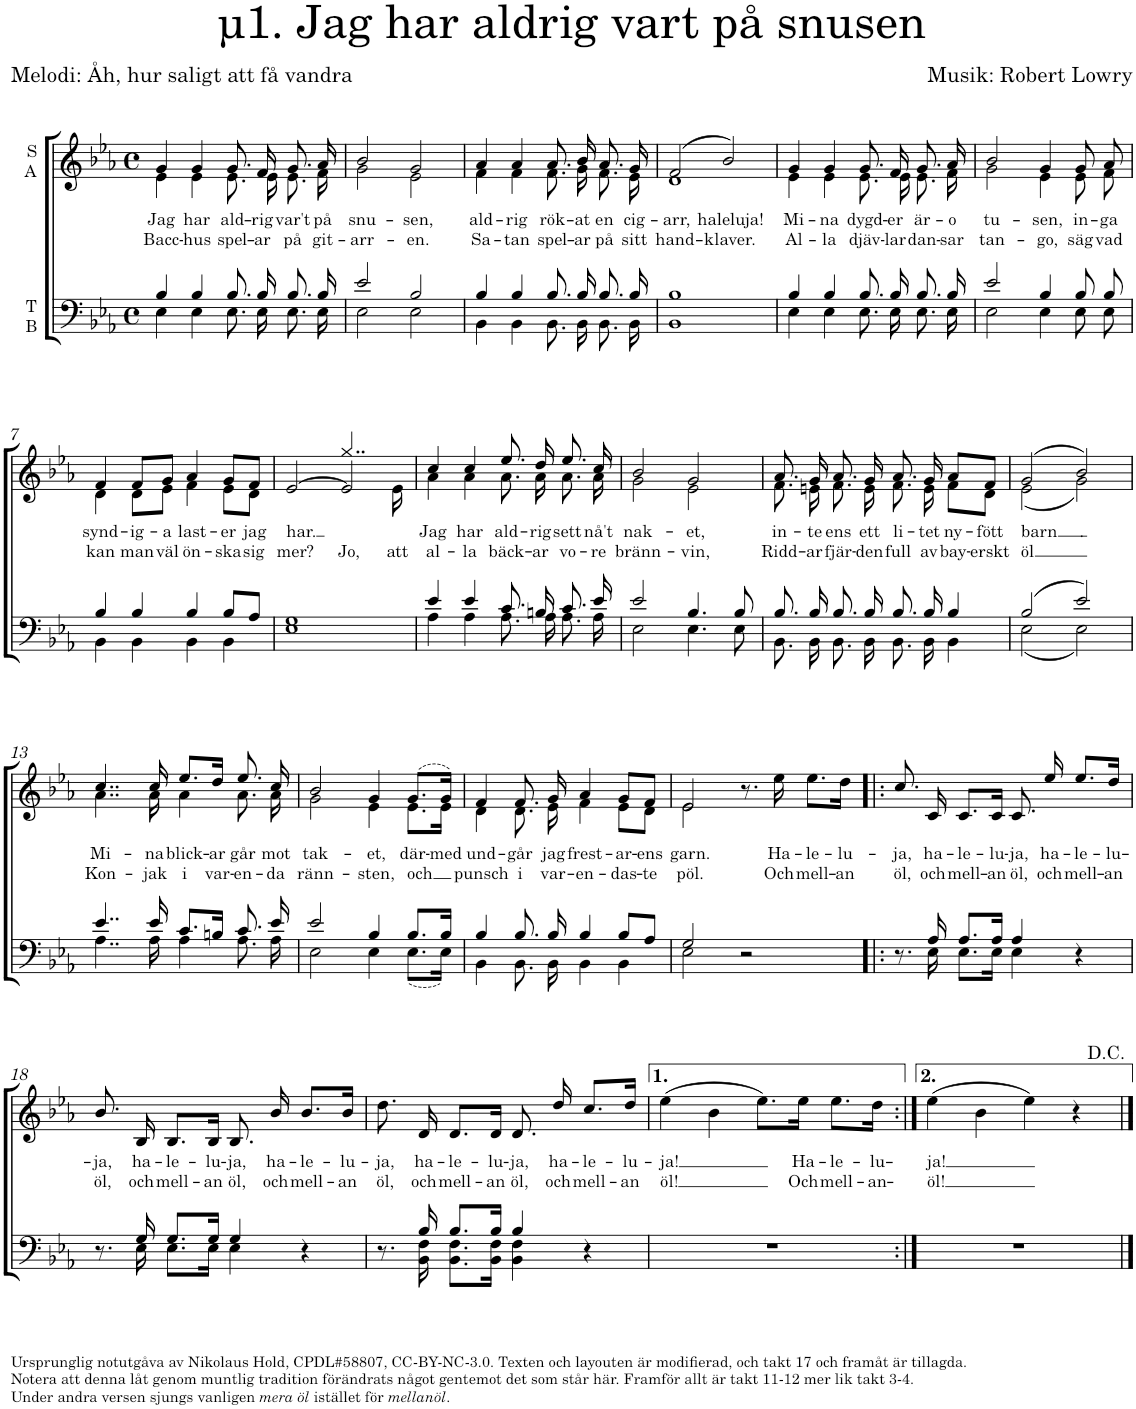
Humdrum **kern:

**kern	**kern	**text	**text
*part2	*part1	*part1	*part1
*staff2	*staff1	*staff1	*staff1
*I"T B	*I"S A	*	*
*clefF4	*clefG2	*	*
*k[b-e-a-]	*k[b-e-a-]	*	*
*M4/4	*M4/4	*	*
*met(c)	*met(c)	*	*
=1	=1	=1	=1
*^	*	*	*
!	!	!	!LO:LY:b	!LO:LY:b
*	*	*^	*	*
4B-/	4E-\	4g/	4e-\	Jag	Bacc-
!	!	!	!	!LO:LY:b	!LO:LY:b
4B-/	4E-\	4g/	4e-\	har	-hus
!	!	!	!	!LO:LY:b	!LO:LY:b
8.B-/	8.E-\	8.g/	8.e-\	ald-	spel-
!	!	!	!	!LO:LY:b	!LO:LY:b
16B-/	16E-\	16f/	16e-\	-rig	-ar
!	!	!	!	!LO:LY:b	!LO:LY:b
8.B-/	8.E-\	8.g/	8.e-\	var't	på
!	!	!	!	!LO:LY:b	!LO:LY:b
16B-/	16E-\	16a-/	16f\	på	git-
=2	=2	=2	=2	=2	=2
!	!	!	!	!LO:LY:b	!LO:LY:b
2e-/	2E-\	2b-/	2g\	snu-	-arr-
!	!	!	!	!LO:LY:b	!LO:LY:b
2B-/	2E-\	2g/	2e-\	-sen,	-en.
=3	=3	=3	=3	=3	=3
!	!	!	!	!LO:LY:b	!LO:LY:b
4B-/	4BB-\	4a-/	4f\	ald-	Sa-
!	!	!	!	!LO:LY:b	!LO:LY:b
4B-/	4BB-\	4a-/	4f\	-rig	-tan
!	!	!	!	!LO:LY:b	!LO:LY:b
8.B-/	8.BB-\	8.a-/	8.f\	rök-	spel-
!	!	!	!	!LO:LY:b	!LO:LY:b
16B-/	16BB-\	16b-/	16g\	-at	-ar
!	!	!	!	!LO:LY:b	!LO:LY:b
8.B-/	8.BB-\	8.a-/	8.f\	en	på
!	!	!	!	!LO:LY:b	!LO:LY:b
16B-/	16BB-\	16g/	16e-\	cig-	sitt
=4	=4	=4	=4	=4	=4
!	!	!	!	!LO:LY:b	!LO:LY:b
1B-	1BB-	(2f/	1d	-arr,	hand-
!	!	!	!	!LO:LY:b	!LO:LY:b
.	.	2b-/)	.	haleluja!	-klaver.
=5	=5	=5	=5	=5	=5
!	!	!	!	!LO:LY:b	!LO:LY:b
4B-/	4E-\	4g/	4e-\	Mi-	Al-
!	!	!	!	!LO:LY:b	!LO:LY:b
4B-/	4E-\	4g/	4e-\	-na	-la
!	!	!	!	!LO:LY:b	!LO:LY:b
8.B-/	8.E-\	8.g/	8.e-\	dygd-	djäv-
!	!	!	!	!LO:LY:b	!LO:LY:b
16B-/	16E-\	16f/	16e-\	-er	-lar
!	!	!	!	!LO:LY:b	!LO:LY:b
8.B-/	8.E-\	8.g/	8.e-\	är-	dan-
!	!	!	!	!LO:LY:b	!LO:LY:b
16B-/	16E-\	16a-/	16f\	-o	-sar
=6	=6	=6	=6	=6	=6
!	!	!	!	!LO:LY:b	!LO:LY:b
2e-/	2E-\	2b-/	2g\	tu-	tan-
!	!	!	!	!LO:LY:b	!LO:LY:b
4B-/	4E-\	4g/	4e-\	-sen,	-go,
!	!	!	!	!LO:LY:b	!LO:LY:b
8B-/	8E-\	8g/	8e-\	in-	säg
!	!	!	!	!LO:LY:b	!LO:LY:b
8B-/	8E-\	8a-/	8f\	-ga	vad
!!LO:LB:g=z	!!
=7	=7	=7	=7	=7	=7
!	!	!	!	!LO:LY:b	!LO:LY:b
4B-/	4BB-\	4f/	4d\	synd-	kan
!	!	!	!	!LO:LY:b	!LO:LY:b
4B-/	4BB-\	8f/L	8d\L	-ig-	man
!	!	!	!	!LO:LY:b	!LO:LY:b
.	.	8g/J	8e-\J	-a	väl
!	!	!	!	!LO:LY:b	!LO:LY:b
4B-/	4BB-\	4a-/	4f\	last-	ön-
!	!	!	!	!LO:LY:b	!LO:LY:b
8B-/L	4BB-\	8g/L	8e-\L	-er	-ska
!	!	!	!	!LO:LY:b	!LO:LY:b
8A-/J	.	8f/J	8d\J	jag	sig
=8	=8	=8	=8	=8	=8
!	!	!	!	!LO:LY:b	!LO:LY:b
1G	1E-	[2e-/	2ryy	har.	mer?
!	!	!	!	!	!LO:LY:b
.	.	2e-/]	4..gg/	.	Jo,
!	!	!	!	!	!LO:LY:b
.	.	.	16e-\	.	att
=9	=9	=9	=9	=9	=9
!	!	!	!	!LO:LY:b	!LO:LY:b
4e-/	4A-\	4cc/	4a-\	Jag	al-
!	!	!	!	!LO:LY:b	!LO:LY:b
4e-/	4A-\	4cc/	4a-\	har	-la
!	!	!	!	!LO:LY:b	!LO:LY:b
8.c/	8.A-\	8.ee-/	8.a-\	ald-	bäck-
!	!	!	!	!LO:LY:b	!LO:LY:b
16Bn/	16A-\	16dd/	16a-\	-rig	-ar
!	!	!	!	!LO:LY:b	!LO:LY:b
8.c/	8.A-\	8.ee-/	8.a-\	sett	vo-
!	!	!	!	!LO:LY:b	!LO:LY:b
16e-/	16A-\	16cc/	16a-\	nå't	-re
=10	=10	=10	=10	=10	=10
!	!	!	!	!LO:LY:b	!LO:LY:b
2e-/	2E-\	2b-/	2g\	nak-	bränn-
!	!	!	!	!LO:LY:b	!LO:LY:b
4.B-/	4.E-\	2g/	2e-\	-et,	-vin,
8B-/	8E-\	.	.	.	.
=11	=11	=11	=11	=11	=11
!	!	!	!	!LO:LY:b	!LO:LY:b
8.B-/	8.BB-\	8.a-/	8.f\	in-	Ridd-
!	!	!	!	!LO:LY:b	!LO:LY:b
16B-/	16BB-\	16g/	16en\	-te	-ar
!	!	!	!	!LO:LY:b	!LO:LY:b
8.B-/	8.BB-\	8.a-/	8.f\	ens	fjär-
!	!	!	!	!LO:LY:b	!LO:LY:b
16B-/	16BB-\	16g/	16e\	ett	-den
!	!	!	!	!LO:LY:b	!LO:LY:b
8.B-/	8.BB-\	8.a-/	8.f\	li-	full
!	!	!	!	!LO:LY:b	!LO:LY:b
16B-/	16BB-\	16g/	16e\	-tet	av
!	!	!	!	!LO:LY:b	!LO:LY:b
4B-/	4BB-\	8a-/L	8f\L	ny-	bay-
!	!	!	!	!LO:LY:b	!LO:LY:b
.	.	8f/J	8d\J	-fött	-erskt
=12	=12	=12	=12	=12	=12
!	!	!	!	!LO:LY:b	!LO:LY:b
(2B-/	(2E-\	(2g/	(2e-\	barn	öl
!	!	!	!	!LO:LY:b	!
2e-/)	2E-\)	2b-/)	2g\)	.	.
!!LO:LB:g=z	!!
=13	=13	=13	=13	=13	=13
!	!	!	!	!LO:LY:b	!LO:LY:b
4..e-/	4..A-\	4..cc/	4..a-\	Mi-	Kon-
!	!	!	!	!LO:LY:b	!LO:LY:b
16e-/	16A-\	16cc/	16a-\	na	jak
!	!	!	!	!LO:LY:b	!LO:LY:b
8.c/L	4A-\	8.ee-/L	4a-\	blick-	i
!	!	!	!	!LO:LY:b	!LO:LY:b
16Bn/Jk	.	16dd/Jk	.	-ar	var-
!	!	!	!	!LO:LY:b	!LO:LY:b
8.c/	8.A-\	8.ee-/	8.a-\	går	-en-
!	!	!	!	!LO:LY:b	!LO:LY:b
16e-/	16A-\	16cc/	16a-\	mot	-da
=14	=14	=14	=14	=14	=14
!	!	!	!	!LO:LY:b	!LO:LY:b
2e-/	2E-\	2b-/	2g\	tak-	ränn-
!	!	!	!	!LO:LY:b	!LO:LY:b
4B-/	4E-\	4g/	4e-\	-et,	-sten,
!	!	!	!	!LO:LY:b	!LO:LY:b
8.B-/L	(8.E-\L	(8.g/L	8.e-\L	där-	och
!	!	!	!	!LO:LY:b	!
16B-/Jk	16E-\Jk)	16g/Jk)	16e-\Jk	-med	.
=15	=15	=15	=15	=15	=15
!	!	!	!	!LO:LY:b	!LO:LY:b
4B-/	4BB-\	4f/	4d\	und-	punsch
!	!	!	!	!LO:LY:b	!LO:LY:b
8.B-/	8.BB-\	8.f/	8.d\	-går	i
!	!	!	!	!LO:LY:b	!LO:LY:b
16B-/	16BB-\	16g/	16e-\	jag	var-
!	!	!	!	!LO:LY:b	!LO:LY:b
4B-/	4BB-\	4a-/	4f\	frest-	-en-
!	!	!	!	!LO:LY:b	!LO:LY:b
8B-/L	4BB-\	8g/L	8e-\L	-ar-	-das-
!	!	!	!	!LO:LY:b	!LO:LY:b
8A-/J	.	8f/J	8d\J	-ens	-te
=16	=16	=16	=16	=16	=16
!	!	!	!	!LO:LY:b	!LO:LY:b
2G/	2E-\	2e-/	2e-\	garn.	pöl.
2r	2ryy	8.r	8.ryy	.	.
!	!	!	!	!LO:LY:b	!LO:LY:b
.	.	16ee-\	16ryy	Ha-	Och
!	!	!	!	!LO:LY:b	!LO:LY:b
.	.	8.ee-\L	4ryy	-le-	mell-
!	!	!	!	!LO:LY:b	!LO:LY:b
.	.	16dd\Jk	.	-lu-	-an
*	*	*v	*v	*	*
=17!|:	=17!|:	=17!|:	=17!|:	=17!|:
!	!	!	!LO:LY:b	!LO:LY:b
8.r	8.ryy	8.cc/	-ja,	öl,
!	!	!	!LO:LY:b	!LO:LY:b
16A-/	16E-\	16c/	ha-	och
!	!	!	!LO:LY:b	!LO:LY:b
8.A-/L	8.E-\L	8.c/L	-le-	mell-
!	!	!	!LO:LY:b	!LO:LY:b
16A-/Jk	16E-\Jk	16c/Jk	lu-	-an
!	!	!	!LO:LY:b	!LO:LY:b
4A-/	4E-\	8.c/	-ja,	öl,
!	!	!	!LO:LY:b	!LO:LY:b
.	.	16ee-/	ha-	och
!	!	!	!LO:LY:b	!LO:LY:b
4r	4ryy	8.ee-/L	-le-	mell-
!	!	!	!LO:LY:b	!LO:LY:b
.	.	16dd/Jk	-lu-	-an
!!LO:LB:g=z
=18	=18	=18	=18	=18
!LO:TX:b:t=Ursprunglig notutgåva av Nikolaus Hold, CPDL#58807, CC-BY-NC-3.0. Texten och layouten är modifierad, och takt 17 och framåt är tillagda.	!	!	!	!
!LO:TX:b:t=Notera att denna låt genom muntlig tradition förändrats något gentemot det som står här. Framför allt är takt 11-12 mer lik takt 3-4.	!	!	!	!
!LO:TX:b:t=Under andra versen sjungs vanligen	!	!	!	!
!LO:TX:b:i:t=mera öl	!	!	!	!
!LO:TX:b:t=istället för	!	!	!	!
!LO:TX:b:i:t=mellanöl	!	!	!	!
!LO:TX:b:t=.	!	!	!	!
!	!	!	!LO:LY:b	!LO:LY:b
8.r	8.ryy	8.b-/	-ja,	öl,
!	!	!	!LO:LY:b	!LO:LY:b
16G/	16E-\	16B-/	ha-	och
!	!	!	!LO:LY:b	!LO:LY:b
8.G/L	8.E-\L	8.B-/L	-le-	mell-
!	!	!	!LO:LY:b	!LO:LY:b
16G/Jk	16E-\Jk	16B-/Jk	-lu-	-an
!	!	!	!LO:LY:b	!LO:LY:b
4G/	4E-\	8.B-/	-ja,	öl,
!	!	!	!LO:LY:b	!LO:LY:b
.	.	16b-/	ha-	och
!	!	!	!LO:LY:b	!LO:LY:b
4r	4ryy	8.b-/L	-le-	mell-
!	!	!	!LO:LY:b	!LO:LY:b
.	.	16b-/Jk	-lu-	-an
=19	=19	=19	=19	=19
!	!	!	!LO:LY:b	!LO:LY:b
8.r	8.ryy	8.dd\	-ja,	öl,
!	!	!	!LO:LY:b	!LO:LY:b
16B-/	16BB-\ 16F\	16d/	ha-	och
!	!	!	!LO:LY:b	!LO:LY:b
8.B-/L	8.BB-\ 8.F\L	8.d/L	-le-	mell-
!	!	!	!LO:LY:b	!LO:LY:b
16B-/Jk	16BB-\ 16F\Jk	16d/Jk	-lu-	-an
!	!	!	!LO:LY:b	!LO:LY:b
4B-/	4BB-\ 4F\	8.d/	-ja,	öl,
!	!	!	!LO:LY:b	!LO:LY:b
.	.	16dd/	ha-	och
!	!	!	!LO:LY:b	!LO:LY:b
4r	4ryy	8.cc/L	-le-	mell-
!	!	!	!LO:LY:b	!LO:LY:b
.	.	16dd/Jk	-lu-	-an
*v	*v	*	*	*
=20	=20	=20	=20
!	!	!LO:LY:b	!LO:LY:b
1r	(4ee-\	-ja!	öl!
.	4b-\	.	.
.	8.ee-\L)	.	.
!	!	!LO:LY:b	!LO:LY:b
.	16ee-\Jk	Ha-	Och
!	!	!LO:LY:b	!LO:LY:b
.	8.ee-\L	-le-	mell-
!	!	!LO:LY:b	!LO:LY:b
.	16dd\Jk	-lu-	-an-
=21:|!	=21:|!	=21:|!	=21:|!
!	!	!LO:LY:b	!LO:LY:b
1r	(4ee-\	-ja!	-öl!
.	4b-\	.	.
.	4ee-\)	.	.
.	4r	.	.
==	==	==	==
*-	*-	*-	*-
